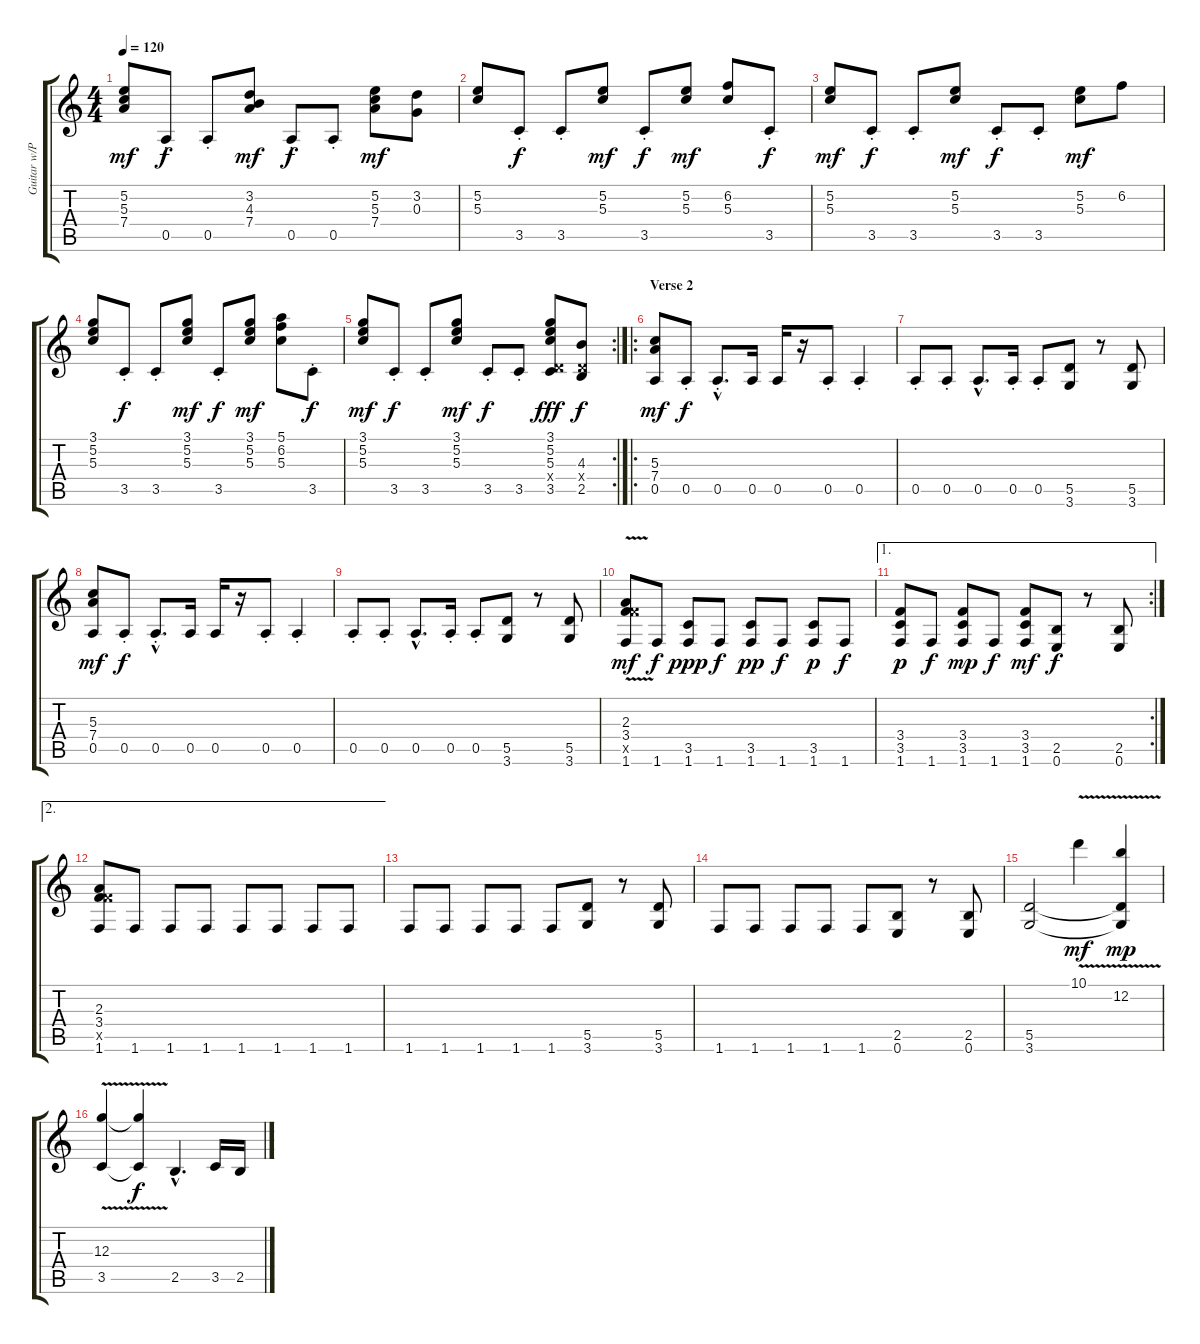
\track ("Guitar w/Piano" "Guitar w/P") {instrument acousticguitarsteel}
\staff {score tabs}
\tuning (E4 B3 G3 D3 A2 E2) {hide}
\ts (4 4)
\tempo 120
\clef g2
\ks c
(5.2 5.3 7.4).8{dy mf} 0.5{st}.8{dy f} 0.5{st}.8 (3.2 4.3 7.4).8{dy mf} 0.5{st}.8{dy f} 0.5{st}.8 (5.2 5.3 7.4).8{dy mf} (3.2 0.3).8 |
(5.2 5.3).8 3.5{st}.8{dy f} 3.5{st}.8 (5.2 5.3).8{dy mf} 3.5{st}.8{dy f} (5.2 5.3).8{dy mf} (6.2 5.3).8 3.5{st}.8{dy f} |
(5.2 5.3).8{dy mf} 3.5{st}.8{dy f} 3.5{st}.8 (5.2 5.3).8{dy mf} 3.5{st}.8{dy f} 3.5{st}.8 (5.2 5.3).8{dy mf} 6.2.8 |
(3.1 5.2 5.3).8 3.5{st}.8{dy f} 3.5{st}.8 (3.1 5.2 5.3).8{dy mf} 3.5{st}.8{dy f} (3.1 5.2 5.3).8{dy mf} (5.1 6.2 5.3).8 3.5{st}.8{dy f} |
\rc 2
(3.1 5.2 5.3).8{dy mf} 3.5{st}.8{dy f} 3.5{st}.8 (3.1 5.2 5.3).8{dy mf} 3.5{st}.8{dy f} 3.5{st}.8 (3.1 5.2 5.3 0.4{x} 3.5).8{dy fff} (4.3 0.4{x} 2.5).8{dy f} |
\ro
\section ("" "Verse 2")
(5.3 7.4 0.5).8{dy mf volume 16 instrument distortionguitar} 0.5{st}.8{dy f} 0.5{hac st}.8{d} 0.5.16 0.5.16 r.16 0.5{st}.8 0.5{st}.4 |
0.5{st}.8{volume 14 instrument distortionguitar} 0.5{st}.8 0.5{hac}.8{d} 0.5{st}.16 0.5{st}.8 (5.5 3.6).8 r.8 (5.5 3.6).8 |
(5.3 7.4 0.5).8{dy mf volume 16 instrument distortionguitar} 0.5{st}.8{dy f} 0.5{hac st}.8{d} 0.5.16 0.5.16 r.16 0.5{st}.8 0.5{st}.4 |
0.5{st}.8{volume 14 instrument distortionguitar} 0.5{st}.8 0.5{hac}.8{d} 0.5{st}.16 0.5{st}.8 (5.5 3.6).8 r.8 (5.5 3.6).8 |
(2.3{v} 3.4 8.5{x} 1.6).8{dy mf} 1.6.8{dy f} (3.5 1.6).8{dy ppp} 1.6.8{dy f} (3.5 1.6).8{dy pp} 1.6.8{dy f} (3.5 1.6).8{dy p} 1.6.8{dy f} |
\ae 1
\rc 2
(3.4 3.5 1.6).8{dy p} 1.6.8{dy f} (3.4 3.5 1.6).8{dy mp} 1.6.8{dy f} (3.4 3.5 1.6).8{dy mf} (2.5 0.6).8{dy f} r.8 (2.5 0.6).8 |
\ae 2
(2.3 3.4 8.5{x} 1.6).8 1.6.8 1.6.8 1.6.8 1.6.8 1.6.8 1.6.8 1.6.8 |
1.6.8 1.6.8 1.6.8 1.6.8 1.6.8 (5.5 3.6).8 r.8 (5.5 3.6).8 |
1.6.8 1.6.8 1.6.8 1.6.8 1.6.8 (2.5 0.6).8 r.8 (2.5 0.6).8 |
(5.5 3.6).2 10.1{v}.4{dy mf} (12.2{v} 5.5{t} 3.6{t}).4{dy mp} |
(12.3{v} 3.5).4 (12.3{t} 3.5{t}).4{dy f} 2.5{hac}.4{d} 3.5.16 2.5.16
